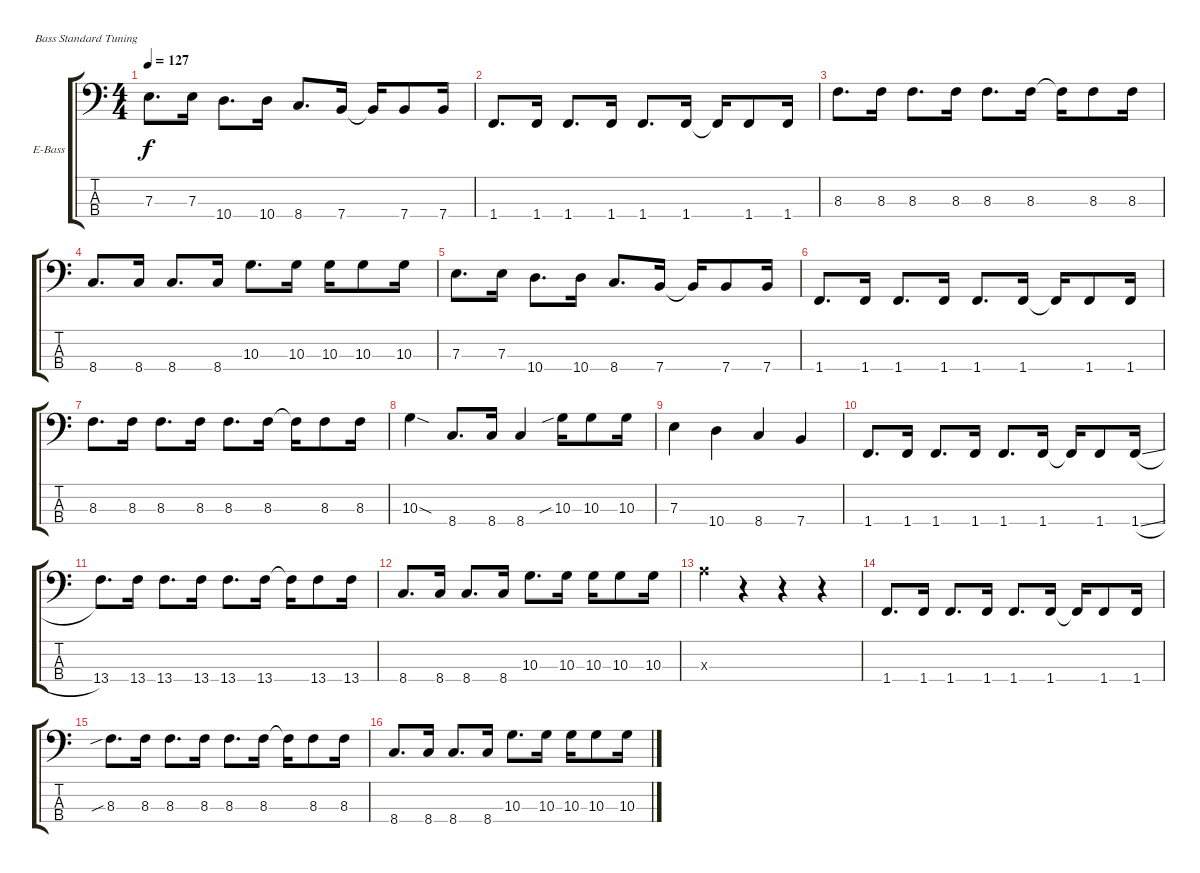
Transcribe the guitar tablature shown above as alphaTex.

\bracketExtendMode groupsimilarinstruments
\firstSystemTrackNameOrientation horizontal
\otherSystemsTrackNameOrientation horizontal
\track ("Bass Guitar" "E-Bass") {instrument electricbassfinger}
\staff {score tabs}
\tuning (G2 D2 A1 E1)
\ts (4 4)
\tempo 127
\clef f4
\ks c
7.3.8{d dy f} 7.3.16 10.4.8{d} 10.4.16 8.4.8{d} 7.4.16 7.4{t}.16 7.4.8 7.4.16 |
1.4.8{d} 1.4.16 1.4.8{d} 1.4.16 1.4.8{d} 1.4.16 1.4{t}.16 1.4.8 1.4.16 |
8.3.8{d} 8.3.16 8.3.8{d} 8.3.16 8.3.8{d} 8.3.16 8.3{t}.16 8.3.8 8.3.16 |
8.4.8{d} 8.4.16 8.4.8{d} 8.4.16 10.3.8{d} 10.3.16 10.3.16 10.3.8 10.3.16 |
7.3.8{d} 7.3.16 10.4.8{d} 10.4.16 8.4.8{d} 7.4.16 7.4{t}.16 7.4.8 7.4.16 |
1.4.8{d} 1.4.16 1.4.8{d} 1.4.16 1.4.8{d} 1.4.16 1.4{t}.16 1.4.8 1.4.16 |
8.3.8{d} 8.3.16 8.3.8{d} 8.3.16 8.3.8{d} 8.3.16 8.3{t}.16 8.3.8 8.3.16 |
10.3{sod}.4 8.4.8{d} 8.4.16 8.4.4 10.3{sib}.16 10.3.8 10.3.16 |
7.3.4 10.4.4 8.4.4 7.4.4 |
1.4.8{d} 1.4.16 1.4.8{d} 1.4.16 1.4.8{d} 1.4.16 1.4{t}.16 1.4.8 1.4{sl}.16 |
13.4.8{d} 13.4.16 13.4.8{d} 13.4.16 13.4.8{d} 13.4.16 13.4{t}.16 13.4.8 13.4.16 |
8.4.8{d} 8.4.16 8.4.8{d} 8.4.16 10.3.8{d} 10.3.16 10.3.16 10.3.8 10.3.16 |
12.3{x}.4 r.4 r.4 r.4 |
1.4.8{d} 1.4.16 1.4.8{d} 1.4.16 1.4.8{d} 1.4.16 1.4{t}.16 1.4.8 1.4.16 |
8.3{sib}.8{d} 8.3.16 8.3.8{d} 8.3.16 8.3.8{d} 8.3.16 8.3{t}.16 8.3.8 8.3.16 |
8.4.8{d} 8.4.16 8.4.8{d} 8.4.16 10.3.8{d} 10.3.16 10.3.16 10.3.8 10.3.16
